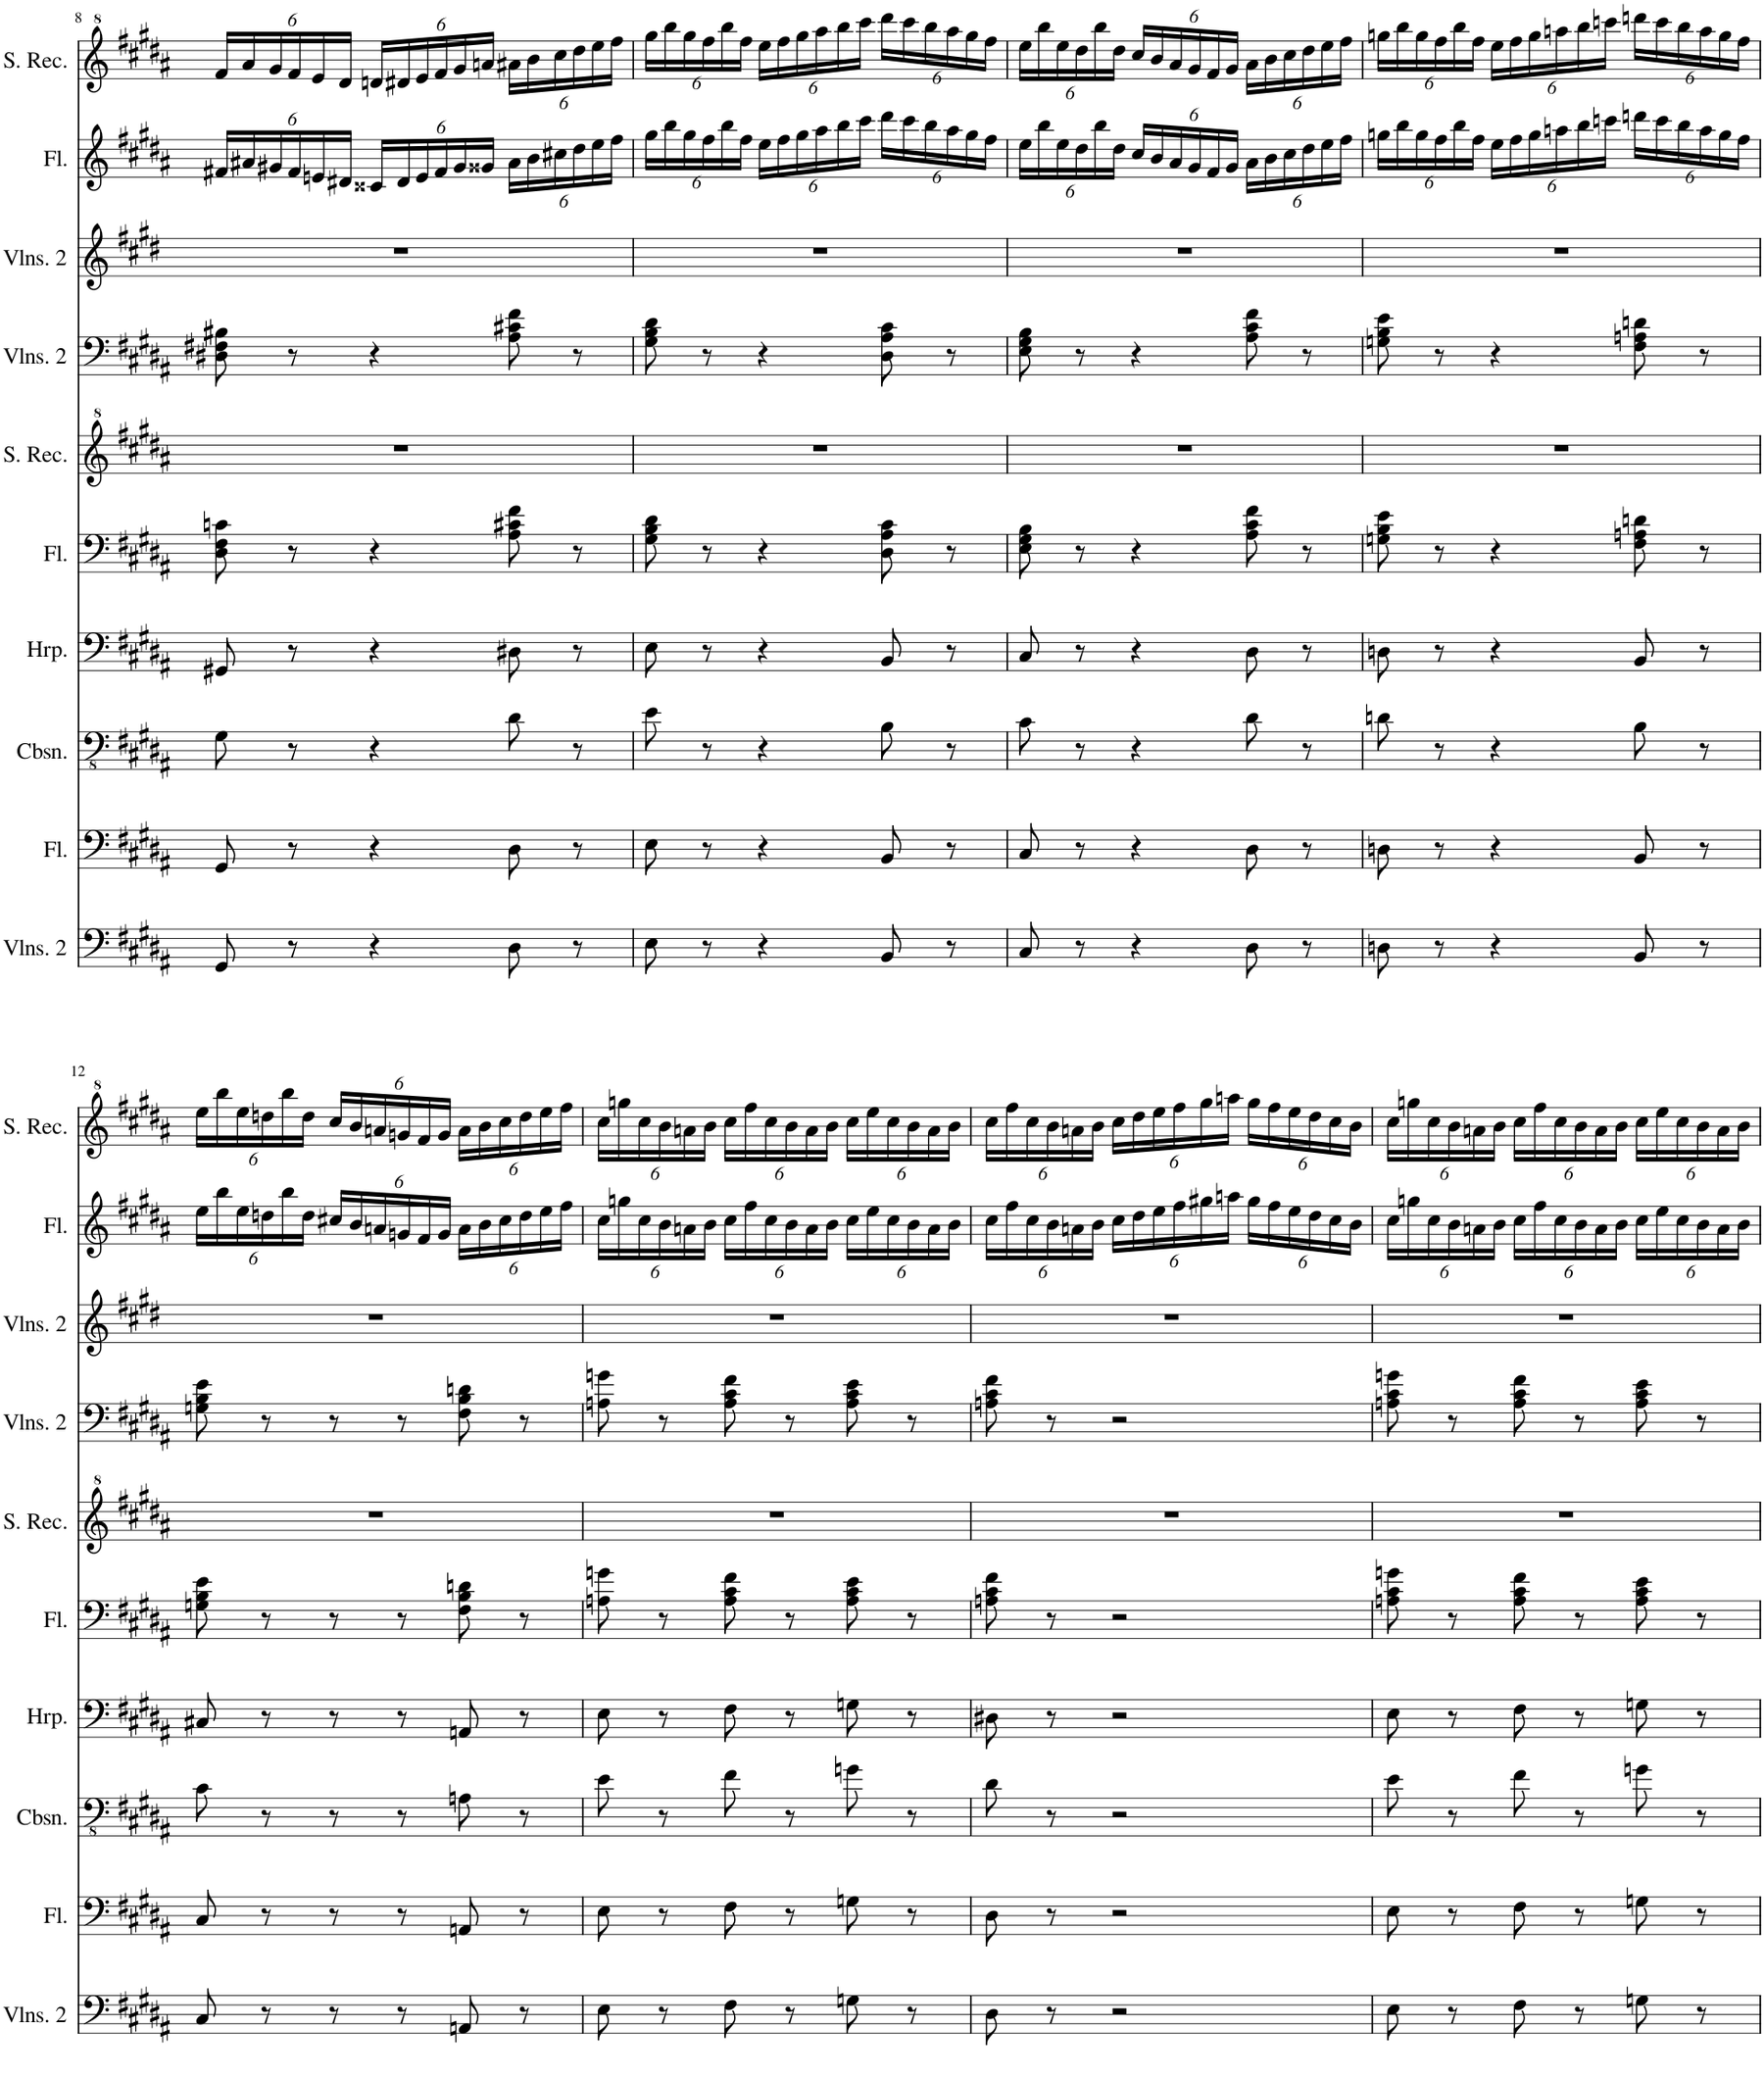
**kern	**kern	**kern	**kern	**kern	**kern	**kern	**kern	**kern	**kern
*part10	*part9	*part8	*part7	*part6	*part5	*part4	*part3	*part2	*part1
*staff10	*staff9	*staff8	*staff7	*staff6	*staff5	*staff4	*staff3	*staff2	*staff1
*I"Violins 2	*I"Flute	*I"Contrabassoon	*I"Harp	*I"Flute	*I"Soprano Recorder	*I"Violins 2	*I"Violins 2	*I"Flute	*I"Soprano Recorder
*I'Vlns. 2	*I'Fl.	*I'Cbsn.	*I'Hrp.	*I'Fl.	*I'S. Rec.	*I'Vlns. 2	*I'Vlns. 2	*I'Fl.	*I'S. Rec.
!!LO:PB:g=z
*clefF4	*clefF4	*clefFv4	*clefF4	*clefF4	*clefG^2	*clefF4	*clefG2	*clefG2	*clefG^2
*	*	*Trd7c12	*	*	*	*	*	*	*
*k[f#c#g#d#a#]	*k[f#c#g#d#a#]	*k[f#c#g#d#a#]	*k[f#c#g#d#a#]	*k[f#c#g#d#a#]	*k[f#c#g#d#a#]	*k[f#c#g#d#a#]	*k[f#c#g#d#]	*k[f#c#g#d#a#]	*k[f#c#g#d#a#]
*M3/4	*M3/4	*M3/4	*M3/4	*M3/4	*M3/4	*M3/4	*M3/4	*M3/4	*M3/4
*	*	*	*	*	*	*	*	*Xbrackettup	*Xbrackettup
=8	=8	=8	=8	=8	=8	=8	=8	=8	=8
8GG#/	8GG#/	8GG#\	8GG#X/	8D#\ 8F#\ 8cn\	2.r	8D#X\ 8F#X\ 8B#X\	2.r	24f#X/LL	24ff#/LL
.	.	.	.	.	.	.	.	24a#X/	24aa#/
.	.	.	.	.	.	.	.	24g#X/	24gg#/
8r	8r	8r	8r	8r	.	8r	.	24f#/	24ff#/
.	.	.	.	.	.	.	.	24en/	24ee/
.	.	.	.	.	.	.	.	24d#X/JJ	24dd#/JJ
4r	4r	4r	4r	4r	.	4r	.	24c##X/LL	24ddn/LL
.	.	.	.	.	.	.	.	24d#/	24dd#X/
.	.	.	.	.	.	.	.	24e/	24ee/
.	.	.	.	.	.	.	.	24f#/	24ff#/
.	.	.	.	.	.	.	.	24g#/	24gg#/
.	.	.	.	.	.	.	.	24g##X/JJ	24aan/JJ
8D#\	8D#\	8D#\	8D#X\	8A#\ 8c#X\ 8f#\	.	8A#\ 8c#X\ 8f#\	.	24a#\LL	24aa#X\LL
.	.	.	.	.	.	.	.	24b\	24bb\
.	.	.	.	.	.	.	.	24cc#X\	24ccc#\
8r	8r	8r	8r	8r	.	8r	.	24dd#\	24ddd#\
.	.	.	.	.	.	.	.	24ee\	24eee\
.	.	.	.	.	.	.	.	24ff#\JJ	24fff#\JJ
=9	=9	=9	=9	=9	=9	=9	=9	=9	=9
8E\	8E\	8E\	8E\	8G#\ 8B\ 8d#\	2.r	8G#\ 8B\ 8d#\	2.r	24gg#\LL	24ggg#\LL
.	.	.	.	.	.	.	.	24bb\	24bbb\
.	.	.	.	.	.	.	.	24gg#\	24ggg#\
8r	8r	8r	8r	8r	.	8r	.	24ff#\	24fff#\
.	.	.	.	.	.	.	.	24bb\	24bbb\
.	.	.	.	.	.	.	.	24ff#\JJ	24fff#\JJ
4r	4r	4r	4r	4r	.	4r	.	24ee\LL	24eee\LL
.	.	.	.	.	.	.	.	24ff#\	24fff#\
.	.	.	.	.	.	.	.	24gg#\	24ggg#\
.	.	.	.	.	.	.	.	24aa#\	24aaa#\
.	.	.	.	.	.	.	.	24bb\	24bbb\
.	.	.	.	.	.	.	.	24ccc#\JJ	24cccc#\JJ
8BB/	8BB/	8BB\	8BB/	8D#\ 8A#\ 8c#\	.	8D#\ 8A#\ 8c#\	.	24ddd#\LL	24dddd#\LL
.	.	.	.	.	.	.	.	24ccc#\	24cccc#\
.	.	.	.	.	.	.	.	24bb\	24bbb\
8r	8r	8r	8r	8r	.	8r	.	24aa#\	24aaa#\
.	.	.	.	.	.	.	.	24gg#\	24ggg#\
.	.	.	.	.	.	.	.	24ff#\JJ	24fff#\JJ
=10	=10	=10	=10	=10	=10	=10	=10	=10	=10
8C#/	8C#/	8C#\	8C#/	8E\ 8G#\ 8B\	2.r	8E\ 8G#\ 8B\	2.r	24ee\LL	24eee\LL
.	.	.	.	.	.	.	.	24bb\	24bbb\
.	.	.	.	.	.	.	.	24ee\	24eee\
8r	8r	8r	8r	8r	.	8r	.	24dd#\	24ddd#\
.	.	.	.	.	.	.	.	24bb\	24bbb\
.	.	.	.	.	.	.	.	24dd#\JJ	24ddd#\JJ
4r	4r	4r	4r	4r	.	4r	.	24cc#/LL	24ccc#/LL
.	.	.	.	.	.	.	.	24b/	24bb/
.	.	.	.	.	.	.	.	24a#/	24aa#/
.	.	.	.	.	.	.	.	24g#/	24gg#/
.	.	.	.	.	.	.	.	24f#/	24ff#/
.	.	.	.	.	.	.	.	24g#/JJ	24gg#/JJ
8D#\	8D#\	8D#\	8D#\	8A#\ 8c#\ 8f#\	.	8A#\ 8c#\ 8f#\	.	24a#\LL	24aa#\LL
.	.	.	.	.	.	.	.	24b\	24bb\
.	.	.	.	.	.	.	.	24cc#\	24ccc#\
8r	8r	8r	8r	8r	.	8r	.	24dd#\	24ddd#\
.	.	.	.	.	.	.	.	24ee\	24eee\
.	.	.	.	.	.	.	.	24ff#\JJ	24fff#\JJ
=11	=11	=11	=11	=11	=11	=11	=11	=11	=11
8Dn\	8Dn\	8Dn\	8Dn\	8Gn\ 8B\ 8e\	2.r	8Gn\ 8B\ 8e\	2.r	24ggn\LL	24gggn\LL
.	.	.	.	.	.	.	.	24bb\	24bbb\
.	.	.	.	.	.	.	.	24gg\	24ggg\
8r	8r	8r	8r	8r	.	8r	.	24ff#\	24fff#\
.	.	.	.	.	.	.	.	24bb\	24bbb\
.	.	.	.	.	.	.	.	24ff#\JJ	24fff#\JJ
4r	4r	4r	4r	4r	.	4r	.	24ee\LL	24eee\LL
.	.	.	.	.	.	.	.	24ff#\	24fff#\
.	.	.	.	.	.	.	.	24gg\	24ggg\
.	.	.	.	.	.	.	.	24aan\	24aaan\
.	.	.	.	.	.	.	.	24bb\	24bbb\
.	.	.	.	.	.	.	.	24cccn\JJ	24ccccn\JJ
8BB/	8BB/	8BB\	8BB/	8F#\ 8An\ 8dn\	.	8F#\ 8An\ 8dn\	.	24dddn\LL	24ddddn\LL
.	.	.	.	.	.	.	.	24ccc\	24cccc\
.	.	.	.	.	.	.	.	24bb\	24bbb\
8r	8r	8r	8r	8r	.	8r	.	24aa\	24aaa\
.	.	.	.	.	.	.	.	24gg\	24ggg\
.	.	.	.	.	.	.	.	24ff#\JJ	24fff#\JJ
!!LO:LB:g=z
=12	=12	=12	=12	=12	=12	=12	=12	=12	=12
8C#/	8C#/	8C#\	8C#X/	8Gn\ 8B\ 8e\	2.r	8Gn\ 8B\ 8e\	2.r	24ee\LL	24eee\LL
.	.	.	.	.	.	.	.	24bb\	24bbb\
.	.	.	.	.	.	.	.	24ee\	24eee\
8r	8r	8r	8r	8r	.	8r	.	24ddn\	24dddn\
.	.	.	.	.	.	.	.	24bb\	24bbb\
.	.	.	.	.	.	.	.	24dd\JJ	24ddd\JJ
8r	8r	8r	8r	8r	.	8r	.	24cc#X/LL	24ccc#/LL
.	.	.	.	.	.	.	.	24b/	24bb/
.	.	.	.	.	.	.	.	24an/	24aan/
8r	8r	8r	8r	8r	.	8r	.	24gn/	24ggn/
.	.	.	.	.	.	.	.	24f#/	24ff#/
.	.	.	.	.	.	.	.	24g/JJ	24gg/JJ
8AAn/	8AAn/	8AAn\	8AAn/	8F#\ 8B\ 8dn\	.	8F#\ 8B\ 8dn\	.	24a\LL	24aa\LL
.	.	.	.	.	.	.	.	24b\	24bb\
.	.	.	.	.	.	.	.	24cc#\	24ccc#\
8r	8r	8r	8r	8r	.	8r	.	24dd\	24ddd\
.	.	.	.	.	.	.	.	24ee\	24eee\
.	.	.	.	.	.	.	.	24ff#\JJ	24fff#\JJ
=13	=13	=13	=13	=13	=13	=13	=13	=13	=13
8E\	8E\	8E\	8E\	8An\ 8gn\	2.r	8An\ 8gn\	2.r	24cc#\LL	24ccc#\LL
.	.	.	.	.	.	.	.	24ggn\	24gggn\
.	.	.	.	.	.	.	.	24cc#\	24ccc#\
8r	8r	8r	8r	8r	.	8r	.	24b\	24bb\
.	.	.	.	.	.	.	.	24an\	24aan\
.	.	.	.	.	.	.	.	24b\JJ	24bb\JJ
8F#\	8F#\	8F#\	8F#\	8A\ 8c#\ 8f#\	.	8A\ 8c#\ 8f#\	.	24cc#\LL	24ccc#\LL
.	.	.	.	.	.	.	.	24ff#\	24fff#\
.	.	.	.	.	.	.	.	24cc#\	24ccc#\
8r	8r	8r	8r	8r	.	8r	.	24b\	24bb\
.	.	.	.	.	.	.	.	24a\	24aa\
.	.	.	.	.	.	.	.	24b\JJ	24bb\JJ
8Gn\	8Gn\	8Gn\	8Gn\	8A\ 8c#\ 8e\	.	8A\ 8c#\ 8e\	.	24cc#\LL	24ccc#\LL
.	.	.	.	.	.	.	.	24ee\	24eee\
.	.	.	.	.	.	.	.	24cc#\	24ccc#\
8r	8r	8r	8r	8r	.	8r	.	24b\	24bb\
.	.	.	.	.	.	.	.	24a\	24aa\
.	.	.	.	.	.	.	.	24b\JJ	24bb\JJ
=14	=14	=14	=14	=14	=14	=14	=14	=14	=14
8D#\	8D#\	8D#\	8D#X\	8An\ 8c#\ 8f#\	2.r	8An\ 8c#\ 8f#\	2.r	24cc#\LL	24ccc#\LL
.	.	.	.	.	.	.	.	24ff#\	24fff#\
.	.	.	.	.	.	.	.	24cc#\	24ccc#\
8r	8r	8r	8r	8r	.	8r	.	24b\	24bb\
.	.	.	.	.	.	.	.	24an\	24aan\
.	.	.	.	.	.	.	.	24b\JJ	24bb\JJ
2r	2r	2r	2r	2r	.	2r	.	24cc#\LL	24ccc#\LL
.	.	.	.	.	.	.	.	24dd#\	24ddd#\
.	.	.	.	.	.	.	.	24ee\	24eee\
.	.	.	.	.	.	.	.	24ff#\	24fff#\
.	.	.	.	.	.	.	.	24gg#X\	24ggg#\
.	.	.	.	.	.	.	.	24aan\JJ	24aaan\JJ
.	.	.	.	.	.	.	.	24gg#\LL	24ggg#\LL
.	.	.	.	.	.	.	.	24ff#\	24fff#\
.	.	.	.	.	.	.	.	24ee\	24eee\
.	.	.	.	.	.	.	.	24dd#\	24ddd#\
.	.	.	.	.	.	.	.	24cc#\	24ccc#\
.	.	.	.	.	.	.	.	24b\JJ	24bb\JJ
=15	=15	=15	=15	=15	=15	=15	=15	=15	=15
8E\	8E\	8E\	8E\	8An\ 8c#\ 8gn\	2.r	8An\ 8c#\ 8gn\	2.r	24cc#\LL	24ccc#\LL
.	.	.	.	.	.	.	.	24ggn\	24gggn\
.	.	.	.	.	.	.	.	24cc#\	24ccc#\
8r	8r	8r	8r	8r	.	8r	.	24b\	24bb\
.	.	.	.	.	.	.	.	24an\	24aan\
.	.	.	.	.	.	.	.	24b\JJ	24bb\JJ
8F#\	8F#\	8F#\	8F#\	8A\ 8c#\ 8f#\	.	8A\ 8c#\ 8f#\	.	24cc#\LL	24ccc#\LL
.	.	.	.	.	.	.	.	24ff#\	24fff#\
.	.	.	.	.	.	.	.	24cc#\	24ccc#\
8r	8r	8r	8r	8r	.	8r	.	24b\	24bb\
.	.	.	.	.	.	.	.	24a\	24aa\
.	.	.	.	.	.	.	.	24b\JJ	24bb\JJ
8Gn\	8Gn\	8Gn\	8Gn\	8A\ 8c#\ 8e\	.	8A\ 8c#\ 8e\	.	24cc#\LL	24ccc#\LL
.	.	.	.	.	.	.	.	24ee\	24eee\
.	.	.	.	.	.	.	.	24cc#\	24ccc#\
8r	8r	8r	8r	8r	.	8r	.	24b\	24bb\
.	.	.	.	.	.	.	.	24a\	24aa\
.	.	.	.	.	.	.	.	24b\JJ	24bb\JJ
=	=	=	=	=	=	=	=	=	=
*-	*-	*-	*-	*-	*-	*-	*-	*-	*-
